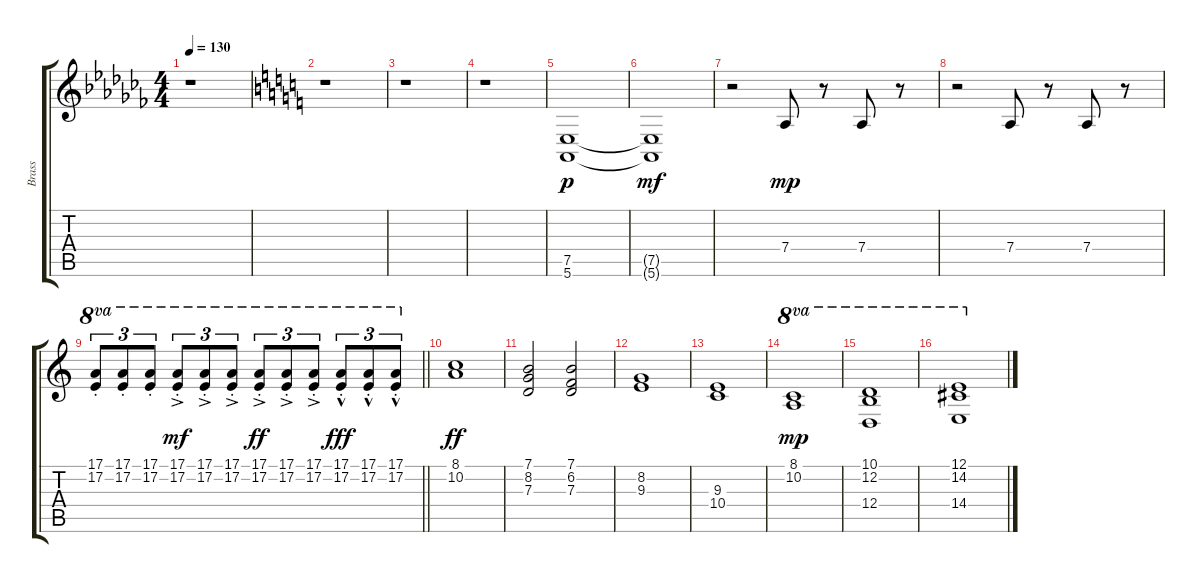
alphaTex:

\track ("Brass" "Brass") {instrument trombone}
\staff {score tabs}
\tuning (E4 B3 G3 D3 A2 E2) {hide}
\ts (4 4)
\tempo 130
\clef g2
\ks cb
r.1{dy f} |
\ks c
r.1 |
r.1 |
r.1 |
(7.5 5.6).1{dy p} |
(7.5{t} 5.6{t}).1{dy mf} |
r.2 7.4.8{dy mp} r.8 7.4.8 r.8 |
r.2 7.4.8 r.8 7.4.8 r.8 |
\barLineRight lightlight
(17.1{st} 17.2{st}).8{tu (3 2) ot 8va} (17.1{st} 17.2{st}).8{tu (3 2) ot 8va} (17.1{st} 17.2{st}).8{tu (3 2) ot 8va} (17.1{ac st} 17.2{ac st}).8{tu (3 2) ot 8va dy mf} (17.1{ac st} 17.2{ac st}).8{tu (3 2) ot 8va} (17.1{ac st} 17.2{ac st}).8{tu (3 2) ot 8va} (17.1{ac st} 17.2{ac st}).8{tu (3 2) ot 8va dy ff} (17.1{ac st} 17.2{ac st}).8{tu (3 2) ot 8va} (17.1{ac st} 17.2{ac st}).8{tu (3 2) ot 8va} (17.1{hac st} 17.2{hac st}).8{tu (3 2) ot 8va dy fff} (17.1{hac st} 17.2{hac st}).8{tu (3 2) ot 8va} (17.1{hac st} 17.2{hac st}).8{tu (3 2) ot 8va} |
(8.1 10.2).1{dy ff} |
(7.1 8.2 7.3).2 (7.1 6.2 7.3).2 |
(8.2 9.3).1 |
(9.3 10.4).1 |
(8.1 10.2).1{ot 8va dy mp} |
(10.1 12.2 12.4).1{ot 8va} |
(12.1 14.2 14.4).1{ot 8va}
